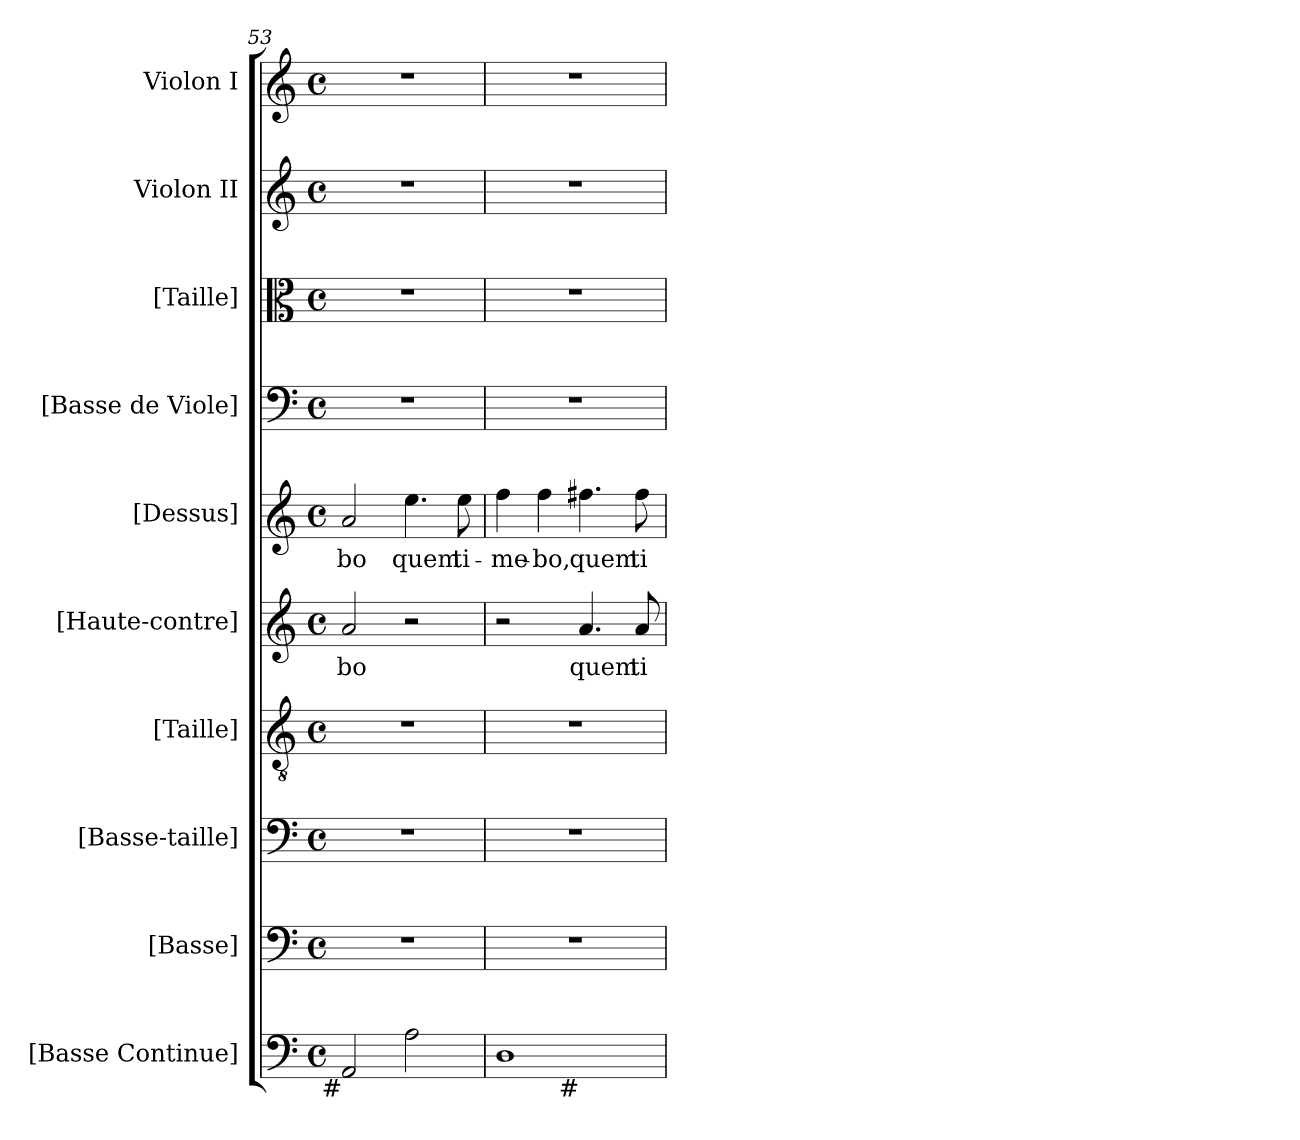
**kern	**kern	**kern	**kern	**kern	**text	**kern	**text	**kern	**kern	**kern	**kern
*part10	*part9	*part8	*part7	*part6	*part6	*part5	*part5	*part4	*part3	*part2	*part1
*staff10	*staff9	*staff8	*staff7	*staff6	*staff6	*staff5	*staff5	*staff4	*staff3	*staff2	*staff1
*I"[Basse Continue]	*I"[Basse]	*I"[Basse-taille]	*I"[Taille]	*I"[Haute-contre]	*	*I"[Dessus]	*	*I"[Basse de Viole]	*I"[Taille]	*I"Violon II	*I"Violon I
*I'B.c.	*I'B.	*I'B.t.	*I'T.	*I'H.C.	*	*I'D.	*	*	*	*I'Vln. II	*I'Vln. I
*clefF4	*clefF4	*clefF4	*clefGv2	*clefG2	*	*clefG2	*	*clefF4	*clefC3	*clefG2	*clefG2
*	*	*	*ITrd7c12	*ITrd7c12	*	*	*	*	*	*	*
*k[]	*k[]	*k[]	*k[]	*k[]	*	*k[]	*	*k[]	*k[]	*k[]	*k[]
*M4/4	*M4/4	*M4/4	*M4/4	*M4/4	*	*M4/4	*	*M4/4	*M4/4	*M4/4	*M4/4
*met(c)	*met(c)	*met(c)	*met(c)	*met(c)	*	*met(c)	*	*met(c)	*met(c)	*met(c)	*met(c)
=53	=53	=53	=53	=53	=53	=53	=53	=53	=53	=53	=53
!	!	!	!	!	!LO:LY:b:color=#000000	!	!	!	!	!	!
!LO:TX:b:rj:t=#	!	!	!	!	!	!	!	!	!	!	!
!	!	!	!	!	!	!	!LO:LY:b:color=#000000	!	!	!	!
2AAi/	1r	1r	1r	2Ai/	-bo	2ai/	-bo	1r	1r	1r	1r
!	!	!	!	!	!	!	!LO:LY:b:color=#000000	!	!	!	!
2Ai\	.	.	.	2r	.	4.eei\	quem	.	.	.	.
!	!	!	!	!	!	!	!LO:LY:b:color=#000000	!	!	!	!
.	.	.	.	.	.	8eei\	ti-	.	.	.	.
=54	=54	=54	=54	=54	=54	=54	=54	=54	=54	=54	=54
!LO:TX:b:rj:t=!	!	!	!	!	!	!	!	!	!	!	!
!	!	!	!	!	!	!	!LO:LY:b:color=#000000	!	!	!	!
*^	*	*	*	*	*	*	*	*	*	*	*
1Di	2ryy	1r	1r	1r	2r	.	4ffi\	-me-	1r	1r	1r	1r
!	!	!	!	!	!	!	!	!LO:LY:b:color=#000000	!	!	!	!
.	.	.	.	.	.	.	4ffi\	-bo,	.	.	.	.
!	!	!	!	!	!	!LO:LY:b:color=#000000	!	!	!	!	!	!
!	!LO:TX:b:rj:t=#	!	!	!	!	!	!	!	!	!	!	!
!	!	!	!	!	!	!	!	!LO:LY:b:color=#000000	!	!	!	!
.	2ryy	.	.	.	4.Ai/	quem	4.ff#Xi\	quem	.	.	.	.
!	!	!	!	!	!	!LO:LY:b:color=#000000	!	!	!	!	!	!
!	!	!	!	!	!	!	!	!LO:LY:b:color=#000000	!	!	!	!
.	.	.	.	.	8Ai/	ti-	8ff#i\	ti-	.	.	.	.
*v	*v	*	*	*	*	*	*	*	*	*	*	*
=	=	=	=	=	=	=	=	=	=	=	=
*-	*-	*-	*-	*-	*-	*-	*-	*-	*-	*-	*-
